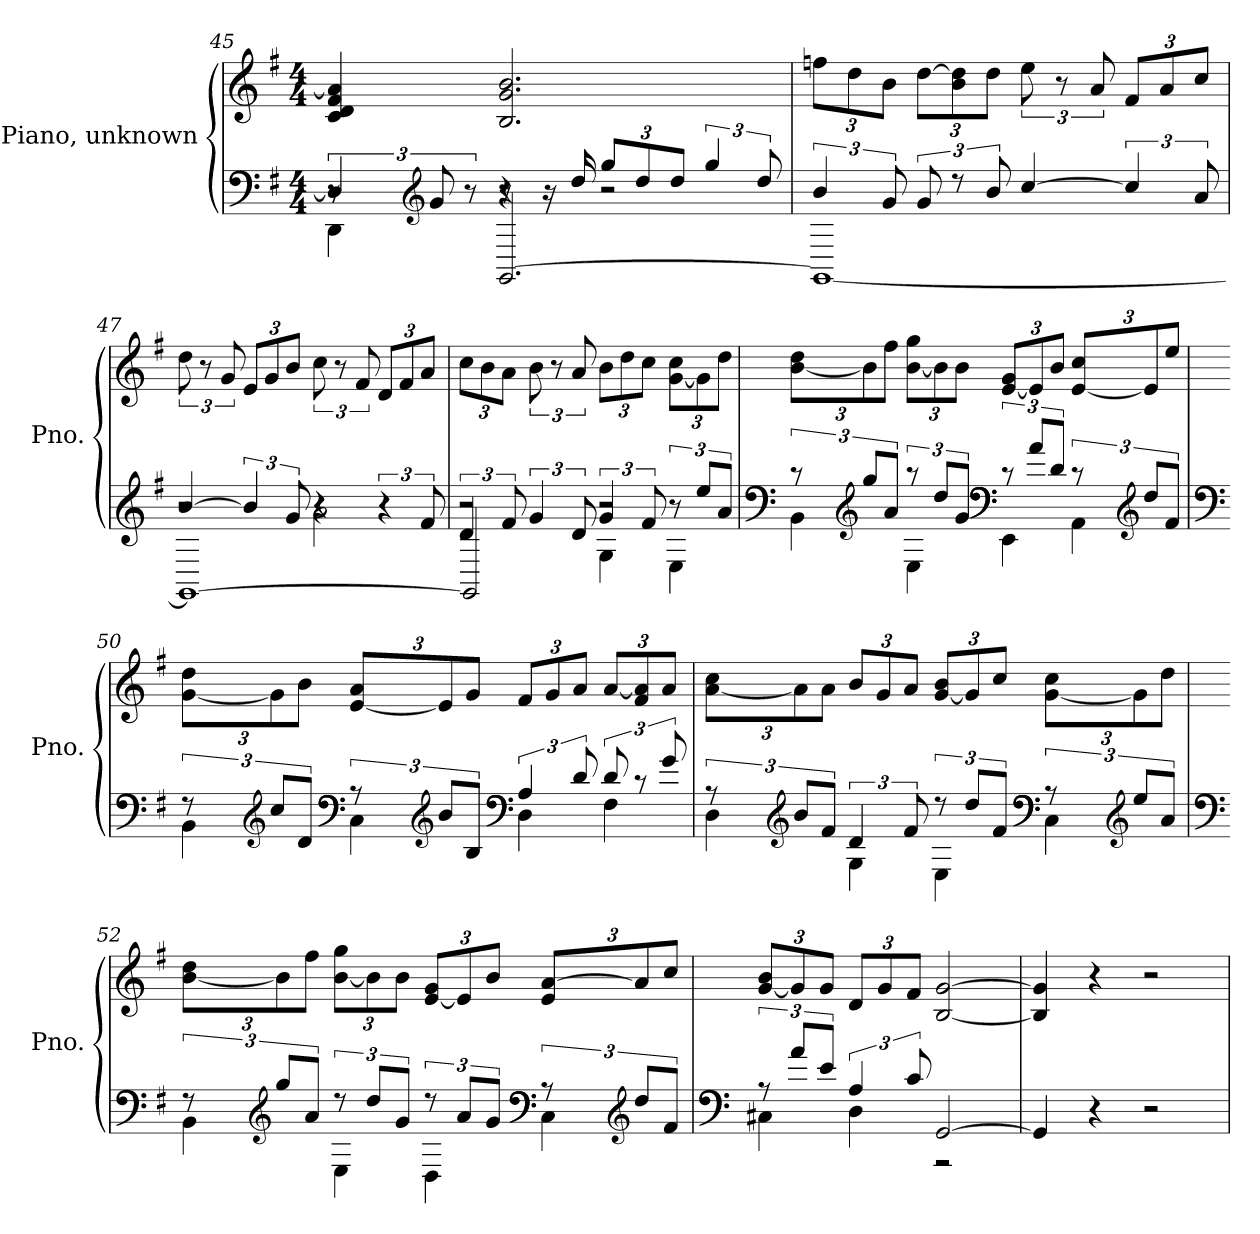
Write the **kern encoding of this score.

**kern	**kern
*part1	*part1
*staff2	*staff1
*I"Piano, unknown	*
*I'Pno.	*
!!LO:LB:g=z
*clefF4	*clefG2
*k[f#]	*k[f#]
*M4/4	*M4/4
=45	=45
*^	*
*	*^	*
12r	4DD\	4D/]	4c/ 4d/ 4f#/ 4a/]
*clefG2	*	*	*
12g/	.	.	.
12r	.	.	.
8r	4r	[2.GG/	2.B/ 2.g/ 2.b/
16r	.	.	.
16dd/	.	.	.
*Xbrackettup	*	*	*
12gg/L	2r	.	.
12dd/	.	.	.
12dd/J	.	.	.
*brackettup	*	*	*
6gg/	.	.	.
12dd/	.	.	.
*	*v	*v	*
=46	=46	=46
*	*	*Xbrackettup
6b/	1GG_	12ffn\L
.	.	12dd\
12g/	.	12b\J
12g/	.	[12dd\L
12r	.	12b\ 12dd\]
12b/	.	12dd\J
*	*	*brackettup
[4cc/	.	12ee\
.	.	12r
.	.	12a/
*	*	*Xbrackettup
6cc/]	.	12f#/L
.	.	12a/
12a/	.	12cc/J
=47	=47	=47
*	*^	*
*	*	*	*brackettup
[4b/	2r	1GG_	12dd\
.	.	.	12r
.	.	.	12g/
*	*	*	*Xbrackettup
6b/]	.	.	12e/L
.	.	.	12g/
12g/	.	.	12b/J
*	*	*	*brackettup
4r	2a\	.	12cc\
.	.	.	12r
.	.	.	12f#/
*	*	*	*Xbrackettup
6r	.	.	12d/L
.	.	.	12f#/
12f#/	.	.	12a/J
!!LO:LB:g=z
=48	=48	=48	=48
6d/	2r	2GG/]	12cc\L
.	.	.	12b\
12f#/	.	.	12a\J
*	*	*	*brackettup
6g/	.	.	12b\
.	.	.	12r
12d/	.	.	12a/
*	*	*	*Xbrackettup
6g/	4G\	2r	12b\L
.	.	.	12dd\
12f#/	.	.	12cc\J
12r	4E\	.	[12g\ 12cc\L
12ee/L	.	.	12g\]
12a/J	.	.	12dd\J
*v	*v	*v	*
=49	=49
*clefF4	*
*^	*
12r	4BB\	[12b\ 12dd\L
*clefG2	*	*
12gg/L	.	12b\]
12a/J	.	12ff#\J
12r	4E\	[12b\ 12gg\L
12dd/L	.	12b\]
12g/J	.	12b\J
*clefF4	*	*
12r	4EE\	[12e/ 12g/L
12a/L	.	12e/]
12d/J	.	12b/J
12r	4AA\	[12e/ 12cc/L
*clefG2	*	*
12dd/L	.	12e/]
12f#/J	.	12ee/J
!!LO:LB:g=z
=50	=50	=50
*clefF4	*	*
12r	4BB\	[12g\ 12dd\L
*clefG2	*	*
12cc/L	.	12g\]
12d/J	.	12b\J
*clefF4	*	*
12r	4C\	[12e/ 12a/L
*clefG2	*	*
12b/L	.	12e/]
12B/J	.	12g/J
*clefF4	*	*
6A/	4D\	12f#/L
.	.	12g/
12d/	.	12a/J
12d/	4F#\	[12a/L
12r	.	12f#/ 12a/]
12g/	.	12a/J
=51	=51	=51
12r	4D\	[12a\ 12cc\L
*clefG2	*	*
12b/L	.	12a\]
12f#/J	.	12a\J
6d/	4G\	12b/L
.	.	12g/
12f#/	.	12a/J
12r	4E\	[12g/ 12b/L
12dd/L	.	12g/]
12f#/J	.	12cc/J
*clefF4	*	*
12r	4C\	[12g\ 12cc\L
*clefG2	*	*
12ee/L	.	12g\]
12a/J	.	12dd\J
!!LO:LB:g=z
=52	=52	=52
*clefF4	*	*
12r	4BB\	[12b\ 12dd\L
*clefG2	*	*
12gg/L	.	12b\]
12a/J	.	12ff#\J
12r	4E\	[12b\ 12gg\L
12dd/L	.	12b\]
12g/J	.	12b\J
12r	4D\	[12e/ 12g/L
12a/L	.	12e/]
12g/J	.	12b/J
*clefF4	*	*
12r	4C\	12e/ [12a/L
*clefG2	*	*
12dd/L	.	12a/]
12f#/J	.	12cc/J
=53	=53	=53
*clefF4	*	*
12r	4C#X\	[12g/ 12b/L
12a/L	.	12g/]
12e/J	.	12g/J
6A/	4D\	12d/L
.	.	12g/
12c/	.	12f#/J
[2GG/	2r	[2B/ [2g/
*v	*v	*
=54	=54
4GG/]	4B/] 4g/]
4r	4r
2r	2r
=	=
*-	*-
